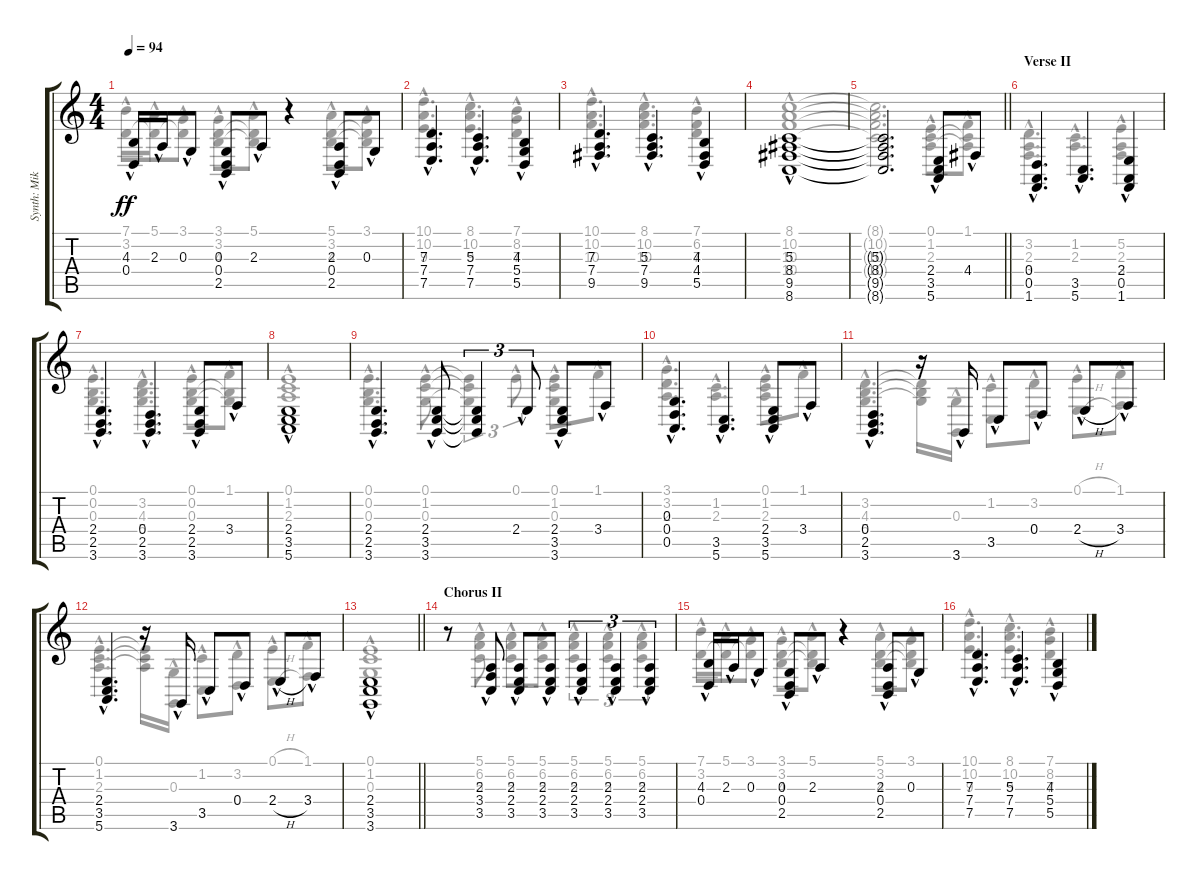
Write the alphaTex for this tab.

\track ("Synth: Mike" "Synth: Mik") {instrument synthstrings1}
\staff {score tabs}
\tuning (E4 B3 G3 D3 A2 E2) {hide}
\voice
\ts (4 4)
\tempo 94
\clef g2
\ks c
(4.3{hac} 0.4{hac}).16{dy ff} 2.3{hac}.16 0.3{hac}.8 (0.3{hac} 0.4{hac} 2.5{hac}).8 2.3{hac}.8 r.4 (2.3{hac} 0.4{hac} 2.5{hac}).8 0.3{hac}.8 |
(7.3{hac} 7.4{hac} 7.5{hac}).4{d} (5.3{hac} 7.4{hac} 7.5{hac}).4{d} (4.3{hac} 5.4{hac} 5.5{hac}).4 |
(7.3{hac} 7.4{hac} 9.5{hac}).4{d} (5.3{hac} 7.4{hac} 9.5{hac}).4{d} (4.3{hac} 4.4{hac} 5.5{hac}).4 |
(5.3{hac} 8.4{hac} 9.5{hac} 8.6{hac}).1 |
\barLineRight lightlight
(5.3{t} 8.4{t} 9.5{t} 8.6{t}).2{d} (2.4{hac} 3.5{hac} 5.6{hac}).8 4.4{hac}.8 |
\section ("" "Verse II")
(0.4{hac} 0.5{hac} 1.6{hac}).4{d} (3.5{hac} 5.6{hac}).4{d} (2.4{hac} 0.5{hac} 1.6{hac}).4 |
(2.4{hac} 2.5{hac} 3.6{hac}).4{d} (0.4{hac} 2.5{hac} 3.6{hac}).4{d} (2.4{hac} 2.5{hac} 3.6{hac}).8 3.4{hac}.8 |
(2.4{hac} 3.5{hac} 5.6{hac}).1 |
(2.4{hac} 2.5{hac} 3.6{hac}).4{d} (2.4{hac} 3.5{hac} 3.6{hac}).8 (2.4{t} 3.5{t} 3.6{t}).4{tu (3 2)} 2.4{hac}.8{tu (3 2)} (2.4{hac} 3.5{hac} 3.6{hac}).8 3.4{hac}.8 |
(0.3{hac} 0.4{hac} 0.5{hac}).4{d} (3.5{hac} 5.6{hac}).4{d} (2.4{hac} 3.5{hac} 5.6{hac}).8 3.4{hac}.8 |
(0.4{hac} 2.5{hac} 3.6{hac}).4{d} r.16 3.6{hac}.16 3.5{hac}.8 0.4{hac}.8 2.4{h hac}.8 3.4{hac}.8 |
(2.4{hac} 3.5{hac} 5.6{hac}).4{d} r.16 3.6{hac}.16 3.5{hac}.8 0.4{hac}.8 2.4{h hac}.8 3.4{hac}.8 |
\barLineRight lightlight
(2.4{hac} 3.5{hac} 3.6{hac}).1 |
\section ("" "Chorus II")
r.8 (2.3{hac} 3.4{hac} 3.5{hac}).8 (2.3{hac} 2.4{hac} 3.5{hac}).8 (2.3{hac} 2.4{hac} 3.5{hac}).8 (2.3{hac} 2.4{hac} 3.5{hac}).4{tu (3 2)} (2.3{hac} 2.4{hac} 3.5{hac}).4{tu (3 2)} (2.3{hac} 2.4{hac} 3.5{hac}).4{tu (3 2)} |
(4.3{hac} 0.4{hac}).16 2.3{hac}.16 0.3{hac}.8 (0.3{hac} 0.4{hac} 2.5{hac}).8 2.3{hac}.8 r.4 (2.3{hac} 0.4{hac} 2.5{hac}).8 0.3{hac}.8 |
(7.3{hac} 7.4{hac} 7.5{hac}).4{d} (5.3{hac} 7.4{hac} 7.5{hac}).4{d} (4.3{hac} 5.4{hac} 5.5{hac}).4
\voice
\clef g2
\ottava regular
\simile none
\ks c
(7.1{hac} 3.2{hac}).16{dy ff} (5.1{hac} 3.2{t}).16 (3.1{hac} 3.2{t}).8 (3.1{hac} 3.2{hac} 4.3{hac}).8 (5.1{hac} 3.2{t} 4.3{t}).8 r.4 (5.1{hac} 3.2{hac} 4.3{hac}).8 (3.1{hac} 3.2{t} 4.3{t}).8 |
(10.1{hac} 10.2{hac} 9.3{hac}).4{d} (8.1{hac} 10.2{hac} 9.3{hac}).4{d} (7.1{hac} 8.2{hac} 7.3{hac}).4 |
(10.1{hac} 10.2{hac} 10.3{hac}).4{d} (8.1{hac} 10.2{hac} 10.3{hac}).4{d} (7.1{hac} 6.2{hac} 7.3{hac}).4 |
(8.1{hac} 10.2{hac} 10.3{hac} 10.4{hac}).1 |
\barLineRight lightlight
(8.1{t} 10.2{t} 10.3{t} 10.4{t}).2{d} (0.1{hac} 1.2{hac} 2.3{hac}).8 (1.1{hac} 1.2{t} 2.3{t}).8 |
(3.2{hac} 2.3{hac} 3.4{hac}).4{d} (1.2{hac} 2.3{hac}).4{d} (5.2{hac} 2.3{hac} 3.4{hac}).4 |
(0.1{hac} 0.2{hac} 0.3{hac}).4{d} (3.2{hac} 4.3{hac} 5.4{hac}).4{d} (0.1{hac} 0.2{hac} 0.3{hac}).8 (1.1{hac} 0.2{t} 0.3{t}).8 |
(0.1{hac} 1.2{hac} 2.3{hac}).1 |
(0.1{hac} 0.2{hac} 0.3{hac}).4{d} (0.1{hac} 1.2{hac} 0.3{hac}).8 (0.1{t} 1.2{t} 0.3{t}).4{tu (3 2)} 0.1{hac}.8{tu (3 2)} (0.1{hac} 1.2{hac} 0.3{hac}).8 1.1{hac}.8 |
(3.1{hac} 3.2{hac} 2.3{hac}).4{d} (1.2{hac} 2.3{hac}).4{d} (0.1{hac} 1.2{hac} 2.3{hac}).8 1.1{hac}.8 |
(3.2{hac} 4.3{hac} 5.4{hac}).4{d} (3.2{t} 4.3{t} 5.4{t}).16 (0.3{hac} 3.6{hac}).16 (1.2{hac} 3.5{hac}).8 (3.2{hac} 0.4{hac}).8 (0.1{h hac} 2.4{h hac}).8 (1.1{hac} 3.4{hac}).8 |
(0.1{hac} 1.2{hac} 2.3{hac}).4{d} (0.1{t} 1.2{t} 2.3{t}).16 (0.3{hac} 3.6{hac}).16 (1.2{hac} 3.5{hac}).8 (3.2{hac} 0.4{hac}).8 (0.1{h hac} 2.4{h hac}).8 (1.1{hac} 3.4{hac}).8 |
\barLineRight lightlight
(0.1{hac} 1.2{hac} 0.3{hac}).1 |
r.8 (5.1{hac} 6.2{hac} 5.3{hac}).8 (5.1{hac} 6.2{hac} 5.3{hac}).8 (5.1{hac} 6.2{hac} 5.3{hac}).8 (5.1{hac} 6.2{hac} 5.3{hac}).4{tu (3 2)} (5.1{hac} 6.2{hac} 5.3{hac}).4{tu (3 2)} (5.1{hac} 6.2{hac} 5.3{hac}).4{tu (3 2)} |
(7.1{hac} 3.2{hac}).16 (5.1{hac} 3.2{t}).16 (3.1{hac} 3.2{t}).8 (3.1{hac} 3.2{hac} 4.3{hac}).8 (5.1{hac} 3.2{t} 4.3{t}).8 r.4 (5.1{hac} 3.2{hac} 4.3{hac}).8 (3.1{hac} 3.2{t} 4.3{t}).8 |
(10.1{hac} 10.2{hac} 9.3{hac}).4{d} (8.1{hac} 10.2{hac} 9.3{hac}).4{d} (7.1{hac} 8.2{hac} 7.3{hac}).4
